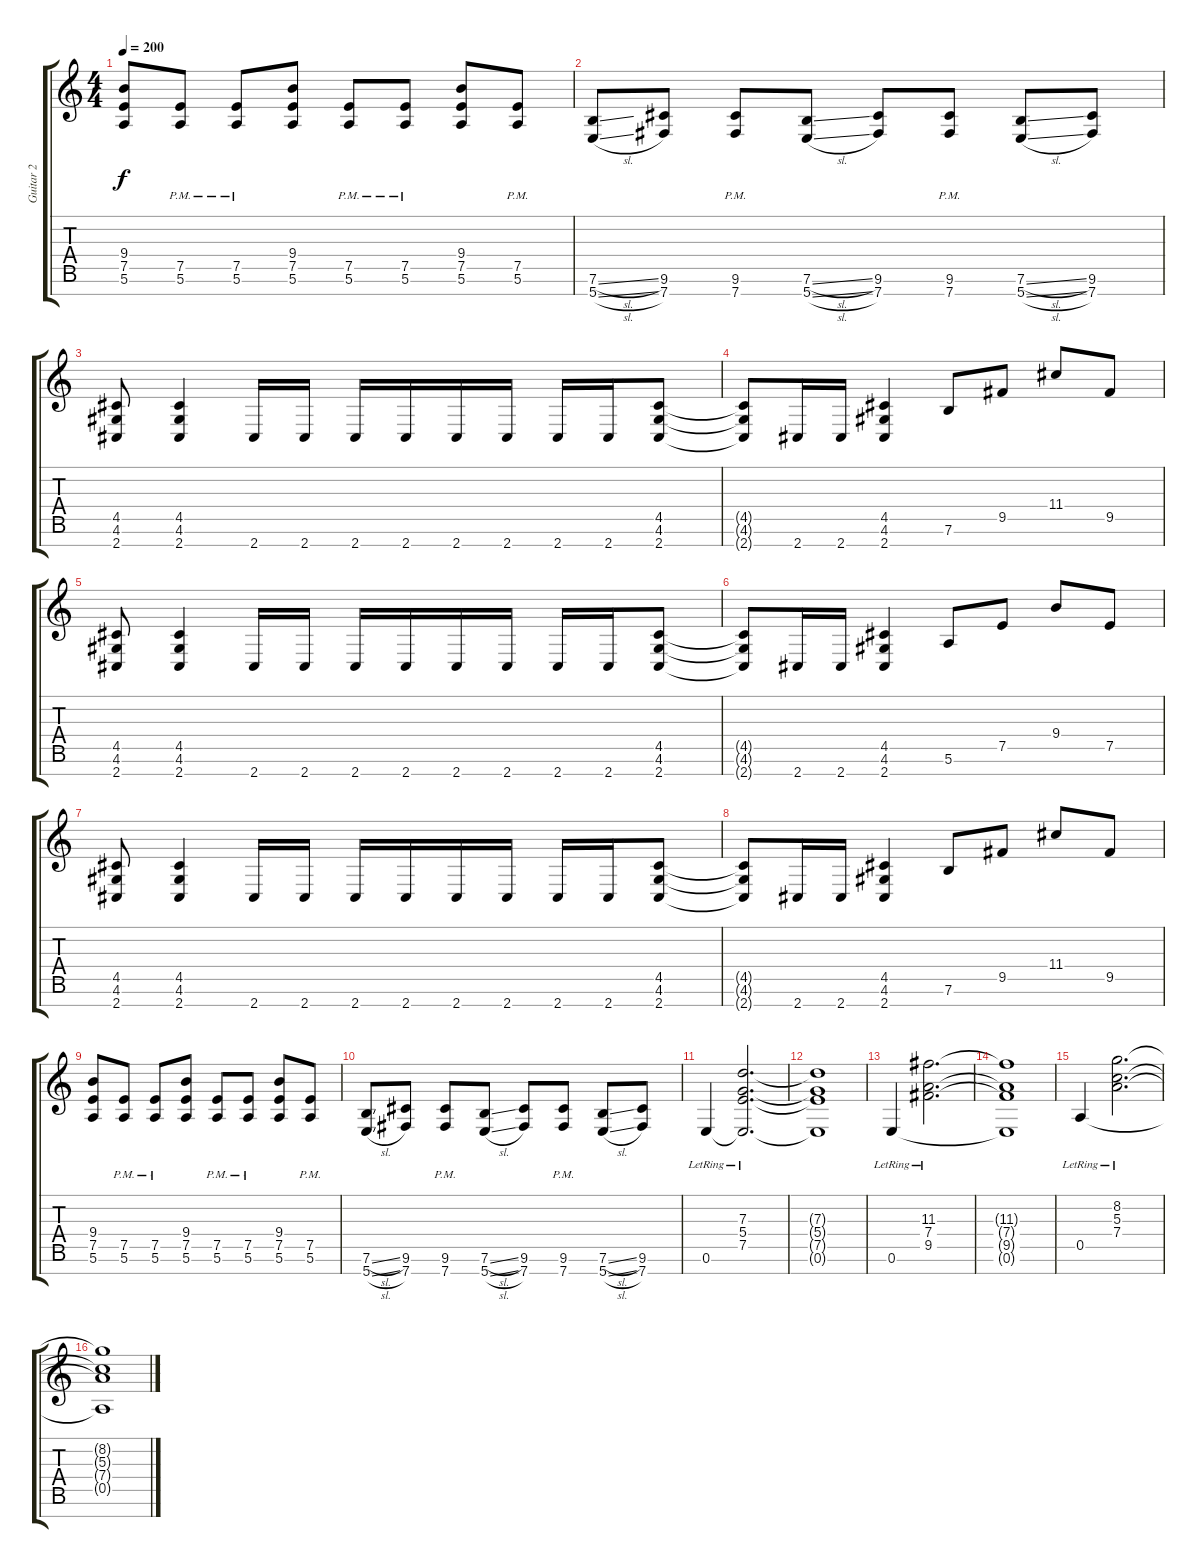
\track ("Guitar 2" "Guitar 2") {instrument distortionguitar}
\staff {score tabs}
\tuning (E4 B3 G3 D3 A2 E2 B1) {hide}
\ts (4 4)
\tempo 200
\clef g2
\ks c
(9.4 7.5 5.6).8{dy f} (7.5{pm} 5.6{pm}).8 (7.5{pm} 5.6{pm}).8 (9.4 7.5 5.6).8 (7.5{pm} 5.6{pm}).8 (7.5{pm} 5.6{pm}).8 (9.4 7.5 5.6).8 (7.5{pm} 5.6{pm}).8 |
(7.6{sl} 5.7{sl}).8 (9.6 7.7).8 (9.6{pm} 7.7{pm}).8 (7.6{sl} 5.7{sl}).8 (9.6 7.7).8 (9.6{pm} 7.7{pm}).8 (7.6{sl} 5.7{sl}).8 (9.6 7.7).8 |
(4.5 4.6 2.7).8 (4.5 4.6 2.7).4 2.7.16 2.7.16 2.7.16 2.7.16 2.7.16 2.7.16 2.7.16 2.7.16 (4.5 4.6 2.7).8 |
(4.5{t} 4.6{t} 2.7{t}).8 2.7.16 2.7.16 (4.5 4.6 2.7).4 7.6.8 9.5.8 11.4.8 9.5.8 |
(4.5 4.6 2.7).8 (4.5 4.6 2.7).4 2.7.16 2.7.16 2.7.16 2.7.16 2.7.16 2.7.16 2.7.16 2.7.16 (4.5 4.6 2.7).8 |
(4.5{t} 4.6{t} 2.7{t}).8 2.7.16 2.7.16 (4.5 4.6 2.7).4 5.6.8 7.5.8 9.4.8 7.5.8 |
(4.5 4.6 2.7).8 (4.5 4.6 2.7).4 2.7.16 2.7.16 2.7.16 2.7.16 2.7.16 2.7.16 2.7.16 2.7.16 (4.5 4.6 2.7).8 |
(4.5{t} 4.6{t} 2.7{t}).8 2.7.16 2.7.16 (4.5 4.6 2.7).4 7.6.8 9.5.8 11.4.8 9.5.8 |
(9.4 7.5 5.6).8 (7.5{pm} 5.6{pm}).8 (7.5{pm} 5.6{pm}).8 (9.4 7.5 5.6).8 (7.5{pm} 5.6{pm}).8 (7.5{pm} 5.6{pm}).8 (9.4 7.5 5.6).8 (7.5{pm} 5.6{pm}).8 |
(7.6{sl} 5.7{sl}).8 (9.6 7.7).8 (9.6{pm} 7.7{pm}).8 (7.6{sl} 5.7{sl}).8 (9.6 7.7).8 (9.6{pm} 7.7{pm}).8 (7.6{sl} 5.7{sl}).8 (9.6 7.7).8 |
0.6{lr}.4 (7.3{lr} 5.4{lr} 7.5{lr} 0.6{t}).2{d} |
(7.3{t} 5.4{t} 7.5{t} 0.6{t}).1 |
0.6{lr}.4 (11.3{lr} 7.4{lr} 9.5{lr}).2{d} |
(11.3{t} 7.4{t} 9.5{t} 0.6{t}).1 |
0.5{lr}.4 (8.2{lr} 5.3{lr} 7.4{lr}).2{d} |
(8.2{t} 5.3{t} 7.4{t} 0.5{t}).1
